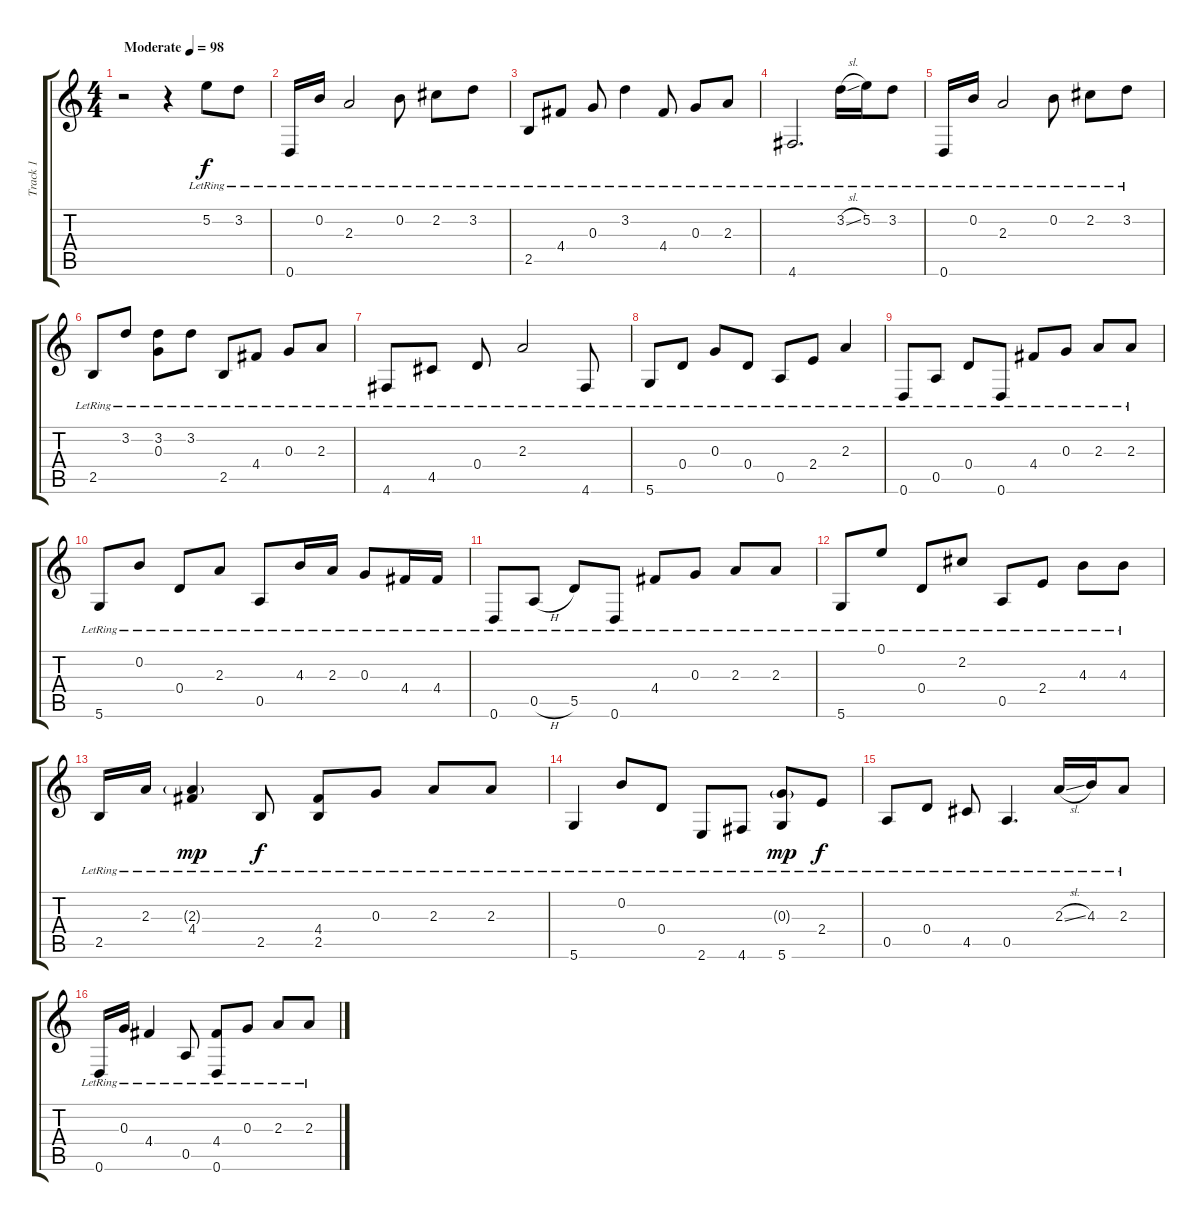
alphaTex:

\track ("Track 1" "Track 1") {instrument acousticguitarsteel}
\staff {score tabs}
\tuning (E4 B3 G3 D3 A2 D2) {hide}
\ts (4 4)
\tempo (98 "Moderate")
\clef g2
\ks c
r.2{dy f instrument acousticguitarsteel} r.4 5.2{lr}.8 3.2{lr}.8 |
0.6{lr}.16 0.2{lr}.16 2.3{lr}.2 0.2{lr}.8 2.2{lr}.8 3.2{lr}.8 |
2.5{lr}.8 4.4{lr}.8 0.3{lr}.8 3.2{lr}.4 4.4{lr}.8 0.3{lr}.8 2.3{lr}.8 |
4.6{lr}.2{d} 3.2{sl lr}.16 5.2{lr}.16 3.2{lr}.8 |
0.6{lr}.16 0.2{lr}.16 2.3{lr}.2 0.2{lr}.8 2.2{lr}.8 3.2{lr}.8 |
2.5{lr}.8 3.2{lr}.8 (3.2{lr} 0.3{lr}).8 3.2{lr}.8 2.5{lr}.8 4.4{lr}.8 0.3{lr}.8 2.3{lr}.8 |
4.6{lr}.8 4.5{lr}.8 0.4{lr}.8 2.3{lr}.2 4.6{lr}.8 |
5.6{lr}.8 0.4{lr}.8 0.3{lr}.8 0.4{lr}.8 0.5{lr}.8 2.4{lr}.8 2.3{lr}.4 |
0.6{lr}.8 0.5{lr}.8 0.4{lr}.8 0.6{lr}.8 4.4{lr}.8 0.3{lr}.8 2.3{lr}.8 2.3{lr}.8 |
5.6{lr}.8 0.2{lr}.8 0.4{lr}.8 2.3{lr}.8 0.5{lr}.8 4.3{lr}.16 2.3{lr}.16 0.3{lr}.8 4.4{lr}.16 4.4{lr}.16 |
0.6{lr}.8 0.5{h lr}.8 5.5{lr}.8 0.6{lr}.8 4.4{lr}.8 0.3{lr}.8 2.3{lr}.8 2.3{lr}.8 |
5.6{lr}.8 0.1{lr}.8 0.4{lr}.8 2.2{lr}.8 0.5{lr}.8 2.4{lr}.8 4.3{lr}.8 4.3{lr}.8 |
2.5{lr}.16 2.3{lr}.16 (2.3{g lr} 4.4{lr}).4{dy mp} 2.5{lr}.8{dy f} (4.4{lr} 2.5{lr}).8 0.3{lr}.8 2.3{lr}.8 2.3{lr}.8 |
5.6{lr}.4 0.2{lr}.8 0.4{lr}.8 2.6{lr}.8 4.6{lr}.8 (0.3{g lr} 5.6{lr}).8{dy mp} 2.4{lr}.8{dy f} |
0.5{lr}.8 0.4{lr}.8 4.5{lr}.8 0.5{lr}.4{d} 2.3{sl lr}.16 4.3{lr}.16 2.3{lr}.8 |
0.6{lr}.16 0.3{lr}.16 4.4{lr}.4 0.5{lr}.8 (4.4{lr} 0.6{lr}).8 0.3{lr}.8 2.3{lr}.8 2.3{lr}.8
